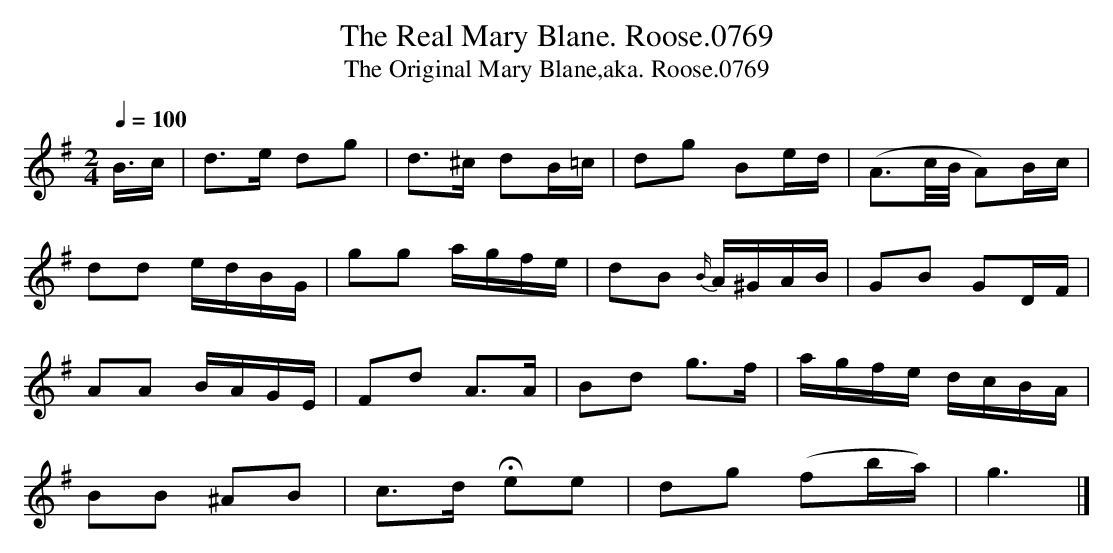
X:1
T:Real Mary Blane. Roose.0769, The
T:Original Mary Blane,aka. Roose.0769, The
M:2/4
L:1/8
Q:1/4=100
K:G
B/>c| d>e dg | d>^c dB/=c/ | dg Be/d/ | (A>c/B// A)B/c/ |
dd e/d/B/G/ | gg a/g/f/e/ | dB {B/}A/^G/A/B/ | GB GD/F/ |
AA B/A/G/E/ | Fd A>A | Bd g>f | a/g/f/e/ d/c/B/A/ |
BB ^AB | c>d !fermata!ee | dg (fb/a/) | g3|]
